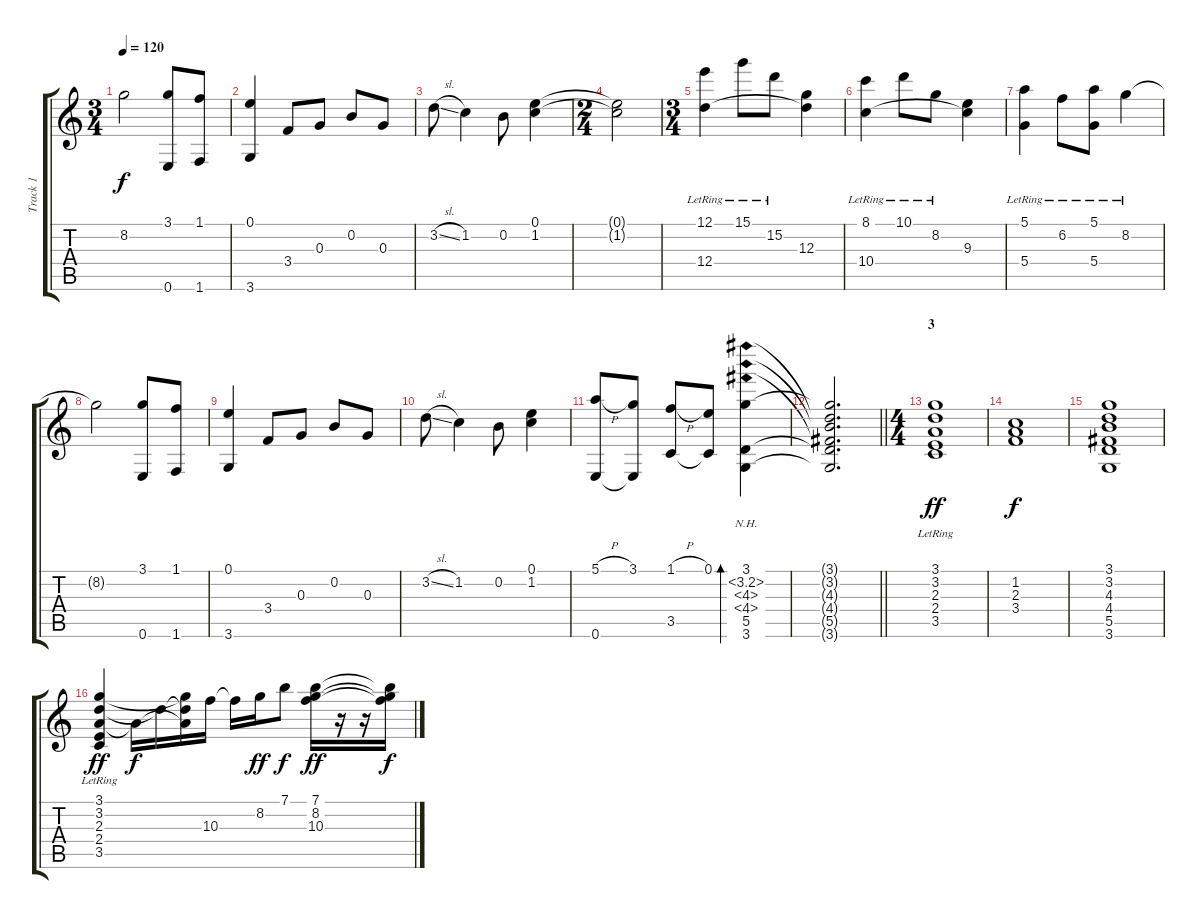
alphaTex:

\track ("Track 1" "Track 1") {instrument acousticguitarsteel}
\staff {score tabs}
\tuning (E4 B3 G3 D3 A2 E2) {hide}
\ts (3 4)
\tempo 120
\clef g2
\ks c
8.2{t}.2{dy f} (3.1 0.6).8 (1.1 1.6).8 |
(0.1 3.6).4 3.4.8 0.3.8 0.2.8 0.3.8 |
3.2{sl}.8 1.2.4 0.2.8 (0.1 1.2).4 |
\ts (2 4)
(0.1{t} 1.2{t}).2 |
\ts (3 4)
(12.1{lr} 12.4{lr}).4 15.1{lr}.8 15.2{lr}.8 (12.3 12.4{t}).4 |
(8.1{lr} 10.4{lr}).4 10.1{lr}.8 8.2{lr}.8 (9.3 10.4{t}).4 |
(5.1{lr} 5.4{lr}).4 6.2{lr}.8 (5.1{lr} 5.4{lr}).8 8.2{lr}.4 |
8.2{t}.2 (3.1 0.6).8 (1.1 1.6).8 |
(0.1 3.6).4 3.4.8 0.3.8 0.2.8 0.3.8 |
3.2{sl}.8 1.2.4 0.2.8 (0.1 1.2).4 |
(5.1{h} 0.6).8 (3.1 0.6{t}).8 (1.1{h} 3.5).8 (0.1 3.5{t}).8 (3.1 3.2{nh} 4.3{nh} 4.4{nh} 5.5 3.6).4{bd 480} |
\barLineRight lightlight
(3.1{t} 3.2{t} 4.3{t} 4.4{t} 5.5{t} 3.6{t}).2{d} |
\ts (4 4)
\section ("" "3")
(3.1 3.2 2.3 2.4{lr} 3.5{lr}).1{dy ff} |
(1.2 2.3 3.4).1{dy f} |
(3.1 3.2 4.3 4.4 5.5 3.6).1 |
(3.1 3.2 2.3 2.4{lr} 3.5{lr}).4{dy ff} 2.3{t}.16{dy f} 3.2{t}.16 (3.1{t} 3.2{t} 2.3{t}).16 10.3.16 10.3{t}.16 8.2.16{dy ff} 7.1.8{dy f} (7.1 8.2 10.3).16{dy ff} r.16 r.16 (7.1{t} 8.2{t} 10.3{t}).16{dy f}
